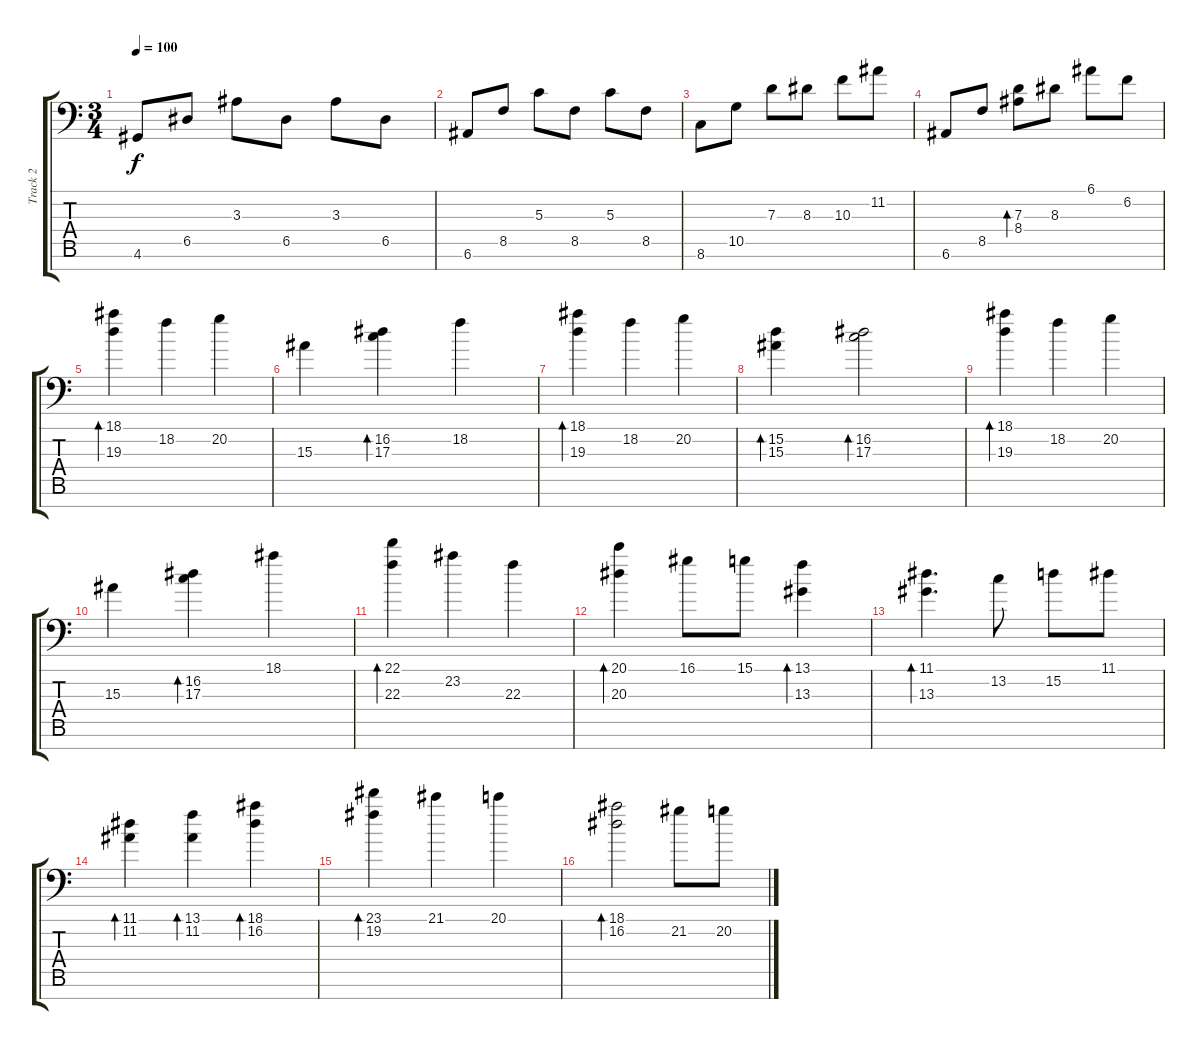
\track ("Track 2" "Track 2") {instrument acousticgrandpiano}
\staff {score tabs}
\tuning (E4 B3 G3 D3 A2 E2 Ab1) {hide}
\ts (3 4)
\tempo 100
\clef f4
\ks c
4.6.8{dy f} 6.5.8 3.3.8 6.5.8 3.3.8 6.5.8 |
6.6.8 8.5.8 5.3.8 8.5.8 5.3.8 8.5.8 |
8.6.8 10.5.8 7.3.8 8.3.8 10.3.8 11.2.8 |
6.6.8 8.5.8 (7.3 8.4).8{bd 240} 8.3.8 6.1.8 6.2.8 |
(18.1 19.3).4{bd 240} 18.2.4 20.2.4 |
15.3.4 (16.2 17.3).4{bd 240} 18.2.4 |
(18.1 19.3).4{bd 240} 18.2.4 20.2.4 |
(15.2 15.3).4{bd 240} (16.2 17.3).2{bd 240} |
(18.1 19.3).4{bd 240} 18.2.4 20.2.4 |
15.3.4 (16.2 17.3).4{bd 240} 18.1.4 |
(22.1 22.3).4{bd 240} 23.2.4 22.3.4 |
(20.1 20.3).4{bd 240} 16.1.8 15.1.8 (13.1 13.3).4{bd 240} |
(11.1 13.3).4{d bd 240} 13.2.8 15.2.8 11.1.8 |
(11.1 11.2).4{bd 240} (13.1 11.2).4{bd 240} (18.1 16.2).4{bd 240} |
(23.1 19.2).4{bd 240} 21.1.4 20.1.4 |
(18.1 16.2).2{bd 240} 21.2.8 20.2.8
